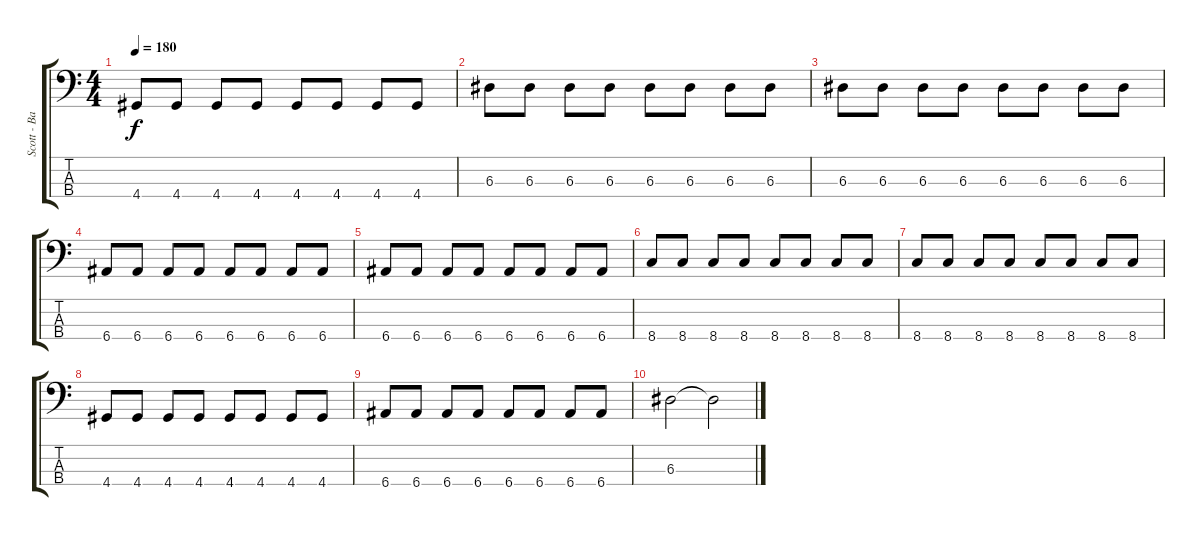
\track ("Scott - Bass" "Scott - Ba") {instrument electricbasspick}
\staff {score tabs}
\tuning (G2 D2 A1 E1) {hide}
\ts (4 4)
\tempo 180
\clef f4
\ks c
4.4.8{dy f} 4.4.8 4.4.8 4.4.8 4.4.8 4.4.8 4.4.8 4.4.8 |
6.3.8 6.3.8 6.3.8 6.3.8 6.3.8 6.3.8 6.3.8 6.3.8 |
6.3.8 6.3.8 6.3.8 6.3.8 6.3.8 6.3.8 6.3.8 6.3.8 |
6.4.8 6.4.8 6.4.8 6.4.8 6.4.8 6.4.8 6.4.8 6.4.8 |
6.4.8 6.4.8 6.4.8 6.4.8 6.4.8 6.4.8 6.4.8 6.4.8 |
8.4.8 8.4.8 8.4.8 8.4.8 8.4.8 8.4.8 8.4.8 8.4.8 |
8.4.8 8.4.8 8.4.8 8.4.8 8.4.8 8.4.8 8.4.8 8.4.8 |
4.4.8 4.4.8 4.4.8 4.4.8 4.4.8 4.4.8 4.4.8 4.4.8 |
6.4.8 6.4.8 6.4.8 6.4.8 6.4.8 6.4.8 6.4.8 6.4.8 |
6.3.2 6.3{t}.2
